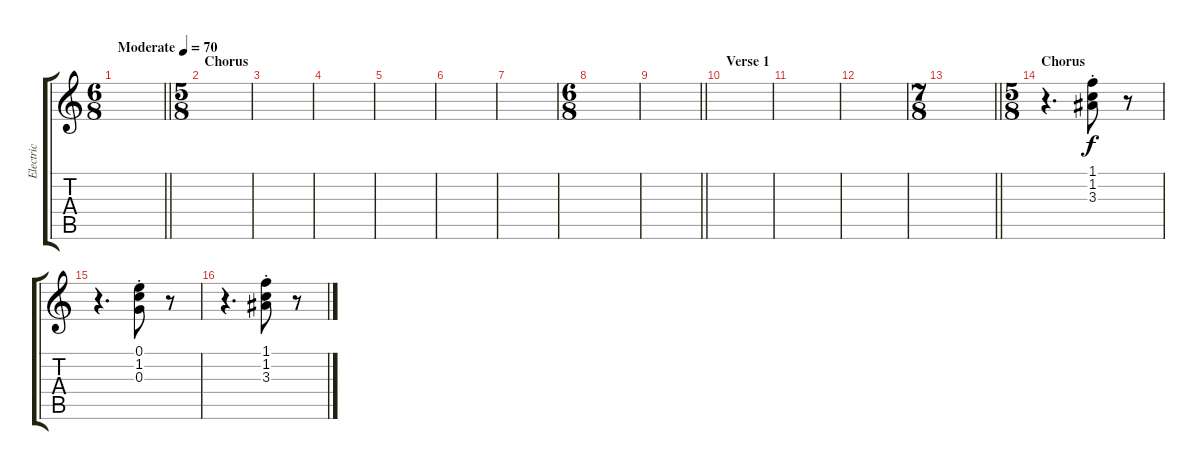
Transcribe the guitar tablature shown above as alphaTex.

\track ("Electric" "Electric") {instrument overdrivenguitar}
\staff {score tabs}
\tuning (E4 B3 G3 D3 A2 E2) {hide}
\ts (6 8)
\tempo (70 "Moderate")
\clef g2
\barLineRight lightlight
\ks c
|
\ts (5 8)
\section ("" "Chorus")
|
|
|
|
|
|
\ts (6 8)
|
\barLineRight lightlight
|
\section ("" "Verse 1")
|
|
|
\ts (7 8)
\barLineRight lightlight
|
\ts (5 8)
\section ("" "Chorus")
r.4{d} (1.1{st} 1.2{st} 3.3{st}).8 r.8 |
r.4{d} (0.1{st} 1.2{st} 0.3{st}).8 r.8 |
r.4{d} (1.1{st} 1.2{st} 3.3{st}).8 r.8
